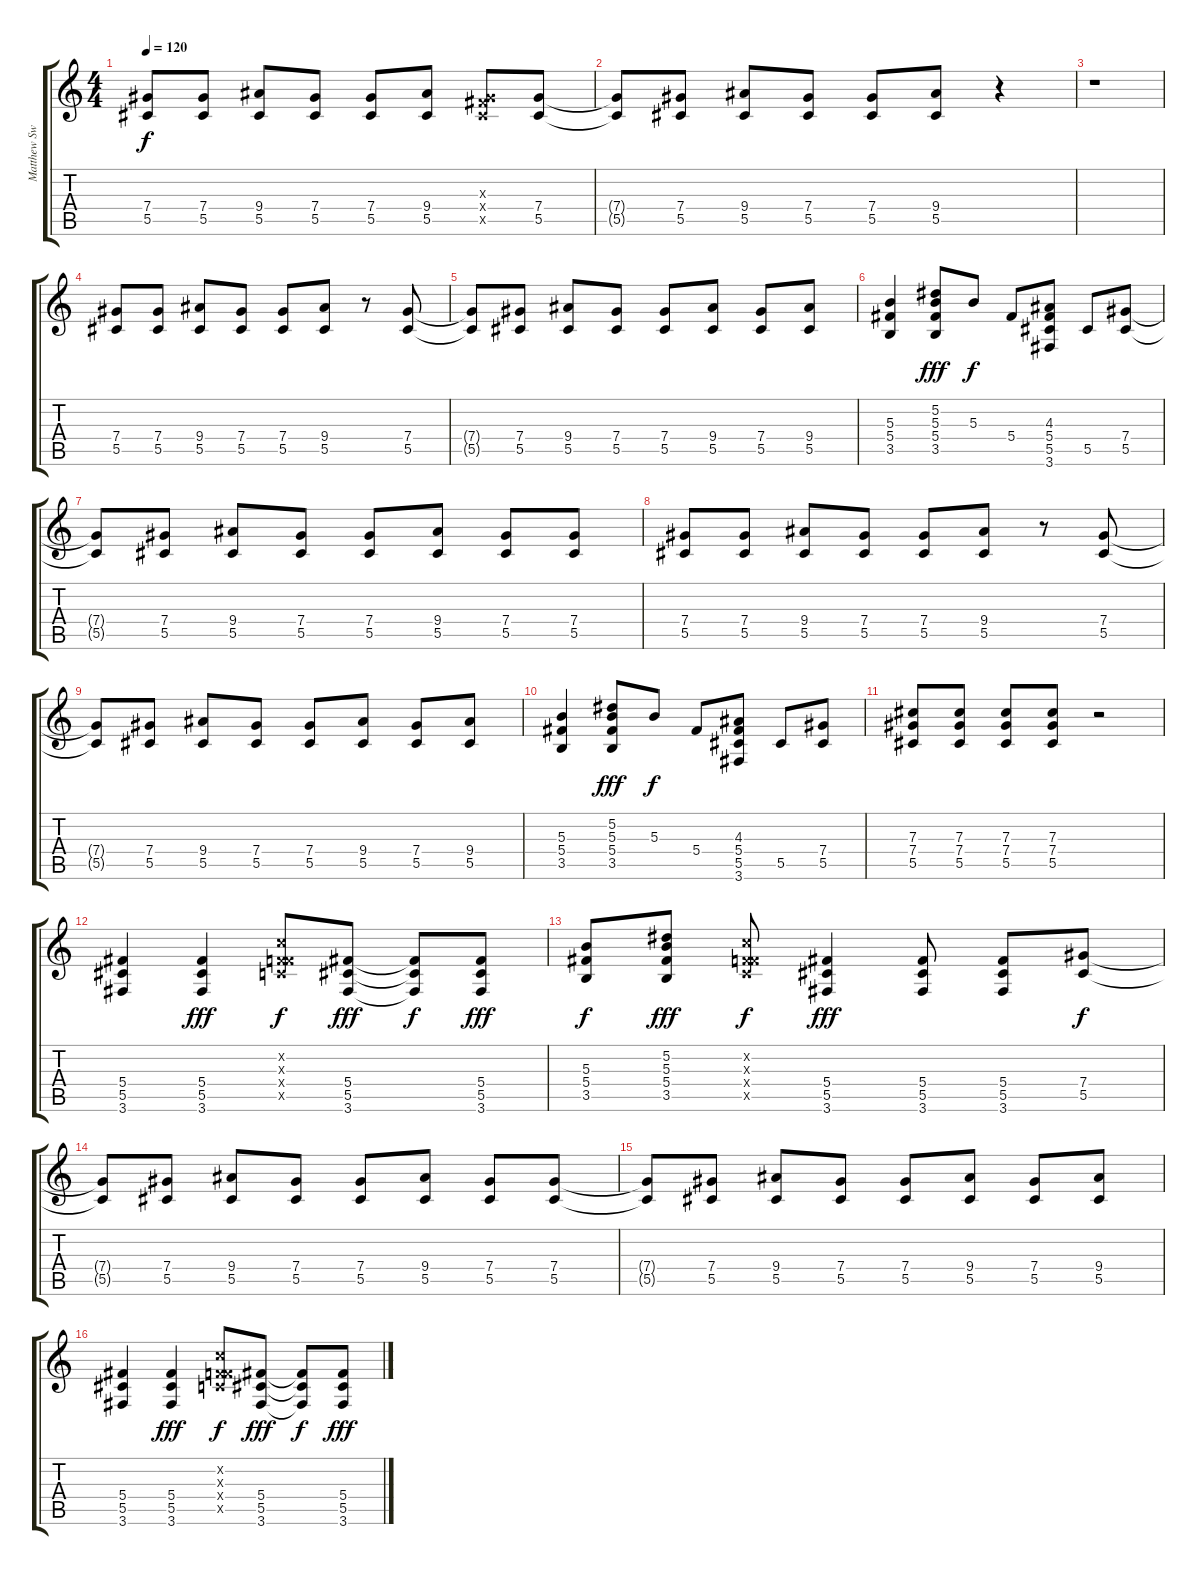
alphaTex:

\track ("Matthew Sweet" "Matthew Sw") {instrument acousticguitarsteel}
\staff {score tabs}
\tuning (Eb4 Bb3 Gb3 Db3 Ab2 Eb2) {hide}
\ts (4 4)
\tempo 120
\clef g2
\ks c
(7.4{t} 5.5{t}).8{dy f} (7.4 5.5).8 (9.4 5.5).8 (7.4 5.5).8 (7.4 5.5).8 (9.4 5.5).8 (0.3{x} 7.4{x} 5.5{x}).8 (7.4 5.5).8 |
(7.4{t} 5.5{t}).8 (7.4 5.5).8 (9.4 5.5).8 (7.4 5.5).8 (7.4 5.5).8 (9.4 5.5).8 r.4 |
r.1 |
(7.4 5.5).8 (7.4 5.5).8 (9.4 5.5).8 (7.4 5.5).8 (7.4 5.5).8 (9.4 5.5).8 r.8 (7.4 5.5).8 |
(7.4{t} 5.5{t}).8 (7.4 5.5).8 (9.4 5.5).8 (7.4 5.5).8 (7.4 5.5).8 (9.4 5.5).8 (7.4 5.5).8 (9.4 5.5).8 |
(5.3 5.4 3.5).4 (5.2 5.3 5.4 3.5).8{dy fff} 5.3.8{dy f} 5.4.8 (4.3 5.4 5.5 3.6).8 5.5.8 (7.4 5.5).8 |
(7.4{t} 5.5{t}).8 (7.4 5.5).8 (9.4 5.5).8 (7.4 5.5).8 (7.4 5.5).8 (9.4 5.5).8 (7.4 5.5).8 (7.4 5.5).8 |
(7.4 5.5).8 (7.4 5.5).8 (9.4 5.5).8 (7.4 5.5).8 (7.4 5.5).8 (9.4 5.5).8 r.8 (7.4 5.5).8 |
(7.4{t} 5.5{t}).8 (7.4 5.5).8 (9.4 5.5).8 (7.4 5.5).8 (7.4 5.5).8 (9.4 5.5).8 (7.4 5.5).8 (9.4 5.5).8 |
(5.3 5.4 3.5).4 (5.2 5.3 5.4 3.5).8{dy fff} 5.3.8{dy f} 5.4.8 (4.3 5.4 5.5 3.6).8 5.5.8 (7.4 5.5).8 |
(7.3 7.4 5.5).8 (7.3 7.4 5.5).8 (7.3 7.4 5.5).8 (7.3 7.4 5.5).8 r.2 |
(5.4 5.5 3.6).4 (5.4 5.5 3.6).4{dy fff} (2.2{x} 0.3{x} 4.4{x} 4.5{x}).8{dy f} (5.4 5.5 3.6).8{dy fff} (5.4{t} 5.5{t} 3.6{t}).8{dy f} (5.4 5.5 3.6).8{dy fff} |
(5.3 5.4 3.5).8{dy f} (5.2 5.3 5.4 3.5).8{dy fff} (2.2{x} 0.3{x} 4.4{x} 4.5{x}).8{dy f} (5.4 5.5 3.6).4{dy fff} (5.4 5.5 3.6).8 (5.4 5.5 3.6).8 (7.4 5.5).8{dy f} |
(7.4{t} 5.5{t}).8 (7.4 5.5).8 (9.4 5.5).8 (7.4 5.5).8 (7.4 5.5).8 (9.4 5.5).8 (7.4 5.5).8 (7.4 5.5).8 |
(7.4{t} 5.5{t}).8 (7.4 5.5).8 (9.4 5.5).8 (7.4 5.5).8 (7.4 5.5).8 (9.4 5.5).8 (7.4 5.5).8 (9.4 5.5).8 |
(5.4 5.5 3.6).4 (5.4 5.5 3.6).4{dy fff} (2.2{x} 0.3{x} 4.4{x} 4.5{x}).8{dy f} (5.4 5.5 3.6).8{dy fff} (5.4{t} 5.5{t} 3.6{t}).8{dy f} (5.4 5.5 3.6).8{dy fff}
